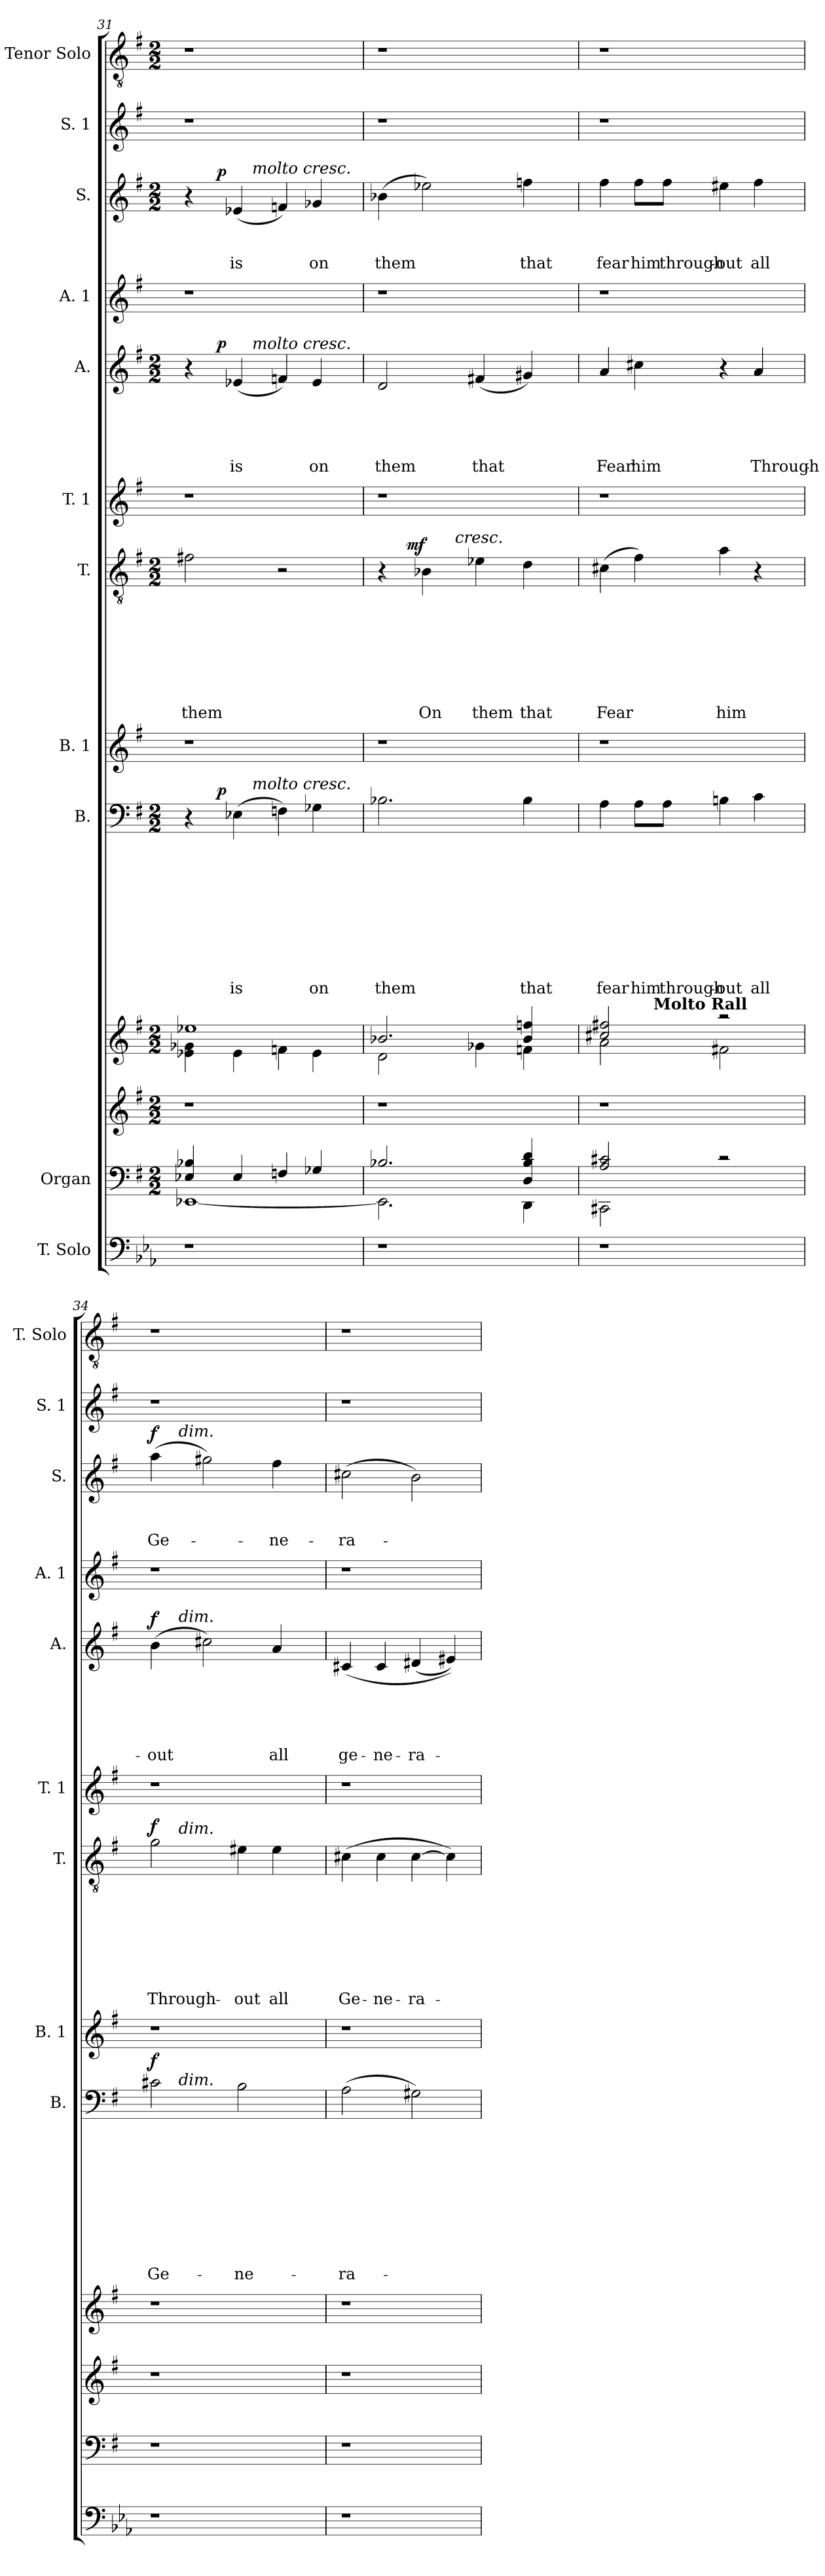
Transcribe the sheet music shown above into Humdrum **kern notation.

**kern	**kern	**kern	**kern	**kern	**text	**text	**text	**text	**text	**text	**text	**text	**text	**text	**dynam	**kern	**kern	**text	**text	**text	**text	**text	**text	**text	**text	**dynam	**kern	**kern	**text	**text	**text	**text	**text	**dynam	**kern	**kern	**text	**text	**text	**dynam	**kern	**kern
*part13	*part12	*part11	*part10	*part9	*part9	*part9	*part9	*part9	*part9	*part9	*part9	*part9	*part9	*part9	*part9	*part8	*part7	*part7	*part7	*part7	*part7	*part7	*part7	*part7	*part7	*part7	*part6	*part5	*part5	*part5	*part5	*part5	*part5	*part5	*part4	*part3	*part3	*part3	*part3	*part3	*part2	*part1
*staff13	*staff12	*staff11	*staff10	*staff9	*staff9	*staff9	*staff9	*staff9	*staff9	*staff9	*staff9	*staff9	*staff9	*staff9	*staff9	*staff8	*staff7	*staff7	*staff7	*staff7	*staff7	*staff7	*staff7	*staff7	*staff7	*staff7	*staff6	*staff5	*staff5	*staff5	*staff5	*staff5	*staff5	*staff5	*staff4	*staff3	*staff3	*staff3	*staff3	*staff3	*staff2	*staff1
*I"T. Solo	*I"Organ	*	*	*I"B.	*	*	*	*	*	*	*	*	*	*	*	*I"B. 1	*I"T.	*	*	*	*	*	*	*	*	*	*I"T. 1	*I"A.	*	*	*	*	*	*	*I"A. 1	*I"S.	*	*	*	*	*I"S. 1	*I"Tenor Solo
*	*	*	*	*I'B.	*	*	*	*	*	*	*	*	*	*	*	*I'B. 1	*I'T.	*	*	*	*	*	*	*	*	*	*I'T. 1	*I'A.	*	*	*	*	*	*	*I'A. 1	*I'S.	*	*	*	*	*I'S. 1	*I'T. Solo
*clefF4	*clefF4	*clefG2	*clefG2	*clefF4	*	*	*	*	*	*	*	*	*	*	*	*clefG2	*clefGv2	*	*	*	*	*	*	*	*	*	*clefG2	*clefG2	*	*	*	*	*	*	*clefG2	*clefG2	*	*	*	*	*clefG2	*clefGv2
*k[b-e-a-]	*k[f#]	*k[f#]	*k[f#]	*k[f#]	*	*	*	*	*	*	*	*	*	*	*	*k[f#]	*k[f#]	*	*	*	*	*	*	*	*	*	*k[f#]	*k[f#]	*	*	*	*	*	*	*k[f#]	*k[f#]	*	*	*	*	*k[f#]	*k[f#]
*E-:	*G:	*G:	*G:	*G:	*	*	*	*	*	*	*	*	*	*	*	*G:	*G:	*	*	*	*	*	*	*	*	*	*G:	*G:	*	*	*	*	*	*	*G:	*G:	*	*	*	*	*G:	*G:
*	*M2/2	*M2/2	*M2/2	*M2/2	*	*	*	*	*	*	*	*	*	*	*	*	*M2/2	*	*	*	*	*	*	*	*	*	*	*M2/2	*	*	*	*	*	*	*	*M2/2	*	*	*	*	*	*M2/2
=31	=31	=31	=31	=31	=31	=31	=31	=31	=31	=31	=31	=31	=31	=31	=31	=31	=31	=31	=31	=31	=31	=31	=31	=31	=31	=31	=31	=31	=31	=31	=31	=31	=31	=31	=31	=31	=31	=31	=31	=31	=31	=31
*	*^	*	*^	*	*	*	*	*	*	*	*	*	*	*	*	*	*	*	*	*	*	*	*	*	*	*	*	*	*	*	*	*	*	*	*	*	*	*	*	*	*	*
!	!	!	!	!	!	!	!	!	!	!	!	!	!	!	!	!	!	!	!	!	!	!	!	!	!	!	!LO:LY:b	!	!	!	!	!	!	!	!	!	!	!	!	!	!	!	!	!
*	*	*	*	*	*	*^	*	*	*	*	*	*	*	*	*	*	*	*	*	*	*	*	*	*	*	*	*	*	*	*^	*	*	*	*	*	*	*	*^	*	*	*	*	*	*
*	*	*	*	*	*	*	*^	*	*	*	*	*	*	*	*	*	*	*	*	*	*	*	*	*	*	*	*	*	*	*	*	*^	*	*	*	*	*	*	*	*	*^	*	*	*	*	*	*
1r	4E-X/ 4B-X/	[<1EE-X	1r	1ee-X	4e-X\ 4g-X\	4r	6ryy	4ryy	.	.	.	.	.	.	.	.	.	.	.	1r	2f#X\	.	.	.	.	.	.	.	them	.	1r	4r	6ryy	4ryy	.	.	.	.	.	.	1r	4r	6ryy	4ryy	.	.	.	.	1r	1r
.	.	.	.	.	.	.	96ryy	.	.	.	.	.	.	.	.	.	.	.	.	.	.	.	.	.	.	.	.	.	.	.	.	.	96ryy	.	.	.	.	.	.	.	.	.	96ryy	.	.	.	.	.	.	.
!	!	!	!	!	!	!	!	!	!	!	!	!	!	!	!	!	!	!	!LO:DY:a	!	!	!	!	!	!	!	!	!	!	!	!	!	!	!	!	!	!	!	!	!LO:DY:a	!	!	!	!	!	!	!	!LO:DY:a	!	!
.	.	.	.	.	.	.	3%2ryy	.	.	.	.	.	.	.	.	.	.	.	p	.	.	.	.	.	.	.	.	.	.	.	.	.	3%2ryy	.	.	.	.	.	.	p	.	.	3%2ryy	.	.	.	.	p	.	.
!	!	!	!	!	!	!	!	!	!	!	!	!	!	!	!	!	!	!LO:LY:b	!	!	!	!	!	!	!	!	!	!	!	!	!	!	!	!	!	!	!	!	!LO:LY:b	!	!	!	!	!	!	!	!LO:LY:b	!	!	!
.	4E-/	.	.	.	4e-\	(>4E-X\	.	16.ryy	.	.	.	.	.	.	.	.	.	is	.	.	.	.	.	.	.	.	.	.	.	.	.	(<4e-X/	.	16.ryy	.	.	.	.	is	.	.	(<4e-X/	.	16.ryy	.	.	is	.	.	.
!	!	!	!	!	!	!	!	!	!	!	!	!	!	!	!	!	!	!	!	!	!	!	!	!	!	!	!	!	!	!	!	!	!	!	!	!	!	!	!	!	!	!	!	!LO:TX:a:i:t=molto cresc.	!	!	!	!	!	!
!	!	!	!	!	!	!	!	!	!	!	!	!	!	!	!	!	!	!	!	!	!	!	!	!	!	!	!	!	!	!	!	!	!	!LO:TX:a:i:t=molto cresc.	!	!	!	!	!	!	!	!	!	!	!	!	!	!	!	!
!	!	!	!	!	!	!	!	!LO:TX:a:i:t=molto cresc.	!	!	!	!	!	!	!	!	!	!	!	!	!	!	!	!	!	!	!	!	!	!	!	!	!	!	!	!	!	!	!	!	!	!	!	!	!	!	!	!	!	!
.	.	.	.	.	.	.	.	2ryy	.	.	.	.	.	.	.	.	.	.	.	.	.	.	.	.	.	.	.	.	.	.	.	.	.	2ryy	.	.	.	.	.	.	.	.	.	2ryy	.	.	.	.	.	.
.	4Fn/	.	.	.	4fn\	4Fn\)	.	.	.	.	.	.	.	.	.	.	.	.	.	.	2r	.	.	.	.	.	.	.	.	.	.	4fn/)	.	.	.	.	.	.	.	.	.	4fn/)	.	.	.	.	.	.	.	.
!	!	!	!	!	!	!	!	!	!	!	!	!	!	!	!	!	!	!LO:LY:b	!	!	!	!	!	!	!	!	!	!	!	!	!	!	!	!	!	!	!	!	!LO:LY:b	!	!	!	!	!	!	!	!LO:LY:b	!	!	!
.	4G-X/	.	.	.	4e-\	4G-X\	.	.	.	.	.	.	.	.	.	.	.	on	.	.	.	.	.	.	.	.	.	.	.	.	.	4e-/	.	.	.	.	.	.	on	.	.	4g-X/	.	.	.	.	on	.	.	.
.	.	.	.	.	.	.	12...ryy	8ryy	.	.	.	.	.	.	.	.	.	.	.	.	.	.	.	.	.	.	.	.	.	.	.	.	12...ryy	8ryy	.	.	.	.	.	.	.	.	12...ryy	8ryy	.	.	.	.	.	.
.	.	.	.	.	.	.	.	32ryy	.	.	.	.	.	.	.	.	.	.	.	.	.	.	.	.	.	.	.	.	.	.	.	.	.	32ryy	.	.	.	.	.	.	.	.	.	32ryy	.	.	.	.	.	.
=32	=32	=32	=32	=32	=32	=32	=32	=32	=32	=32	=32	=32	=32	=32	=32	=32	=32	=32	=32	=32	=32	=32	=32	=32	=32	=32	=32	=32	=32	=32	=32	=32	=32	=32	=32	=32	=32	=32	=32	=32	=32	=32	=32	=32	=32	=32	=32	=32	=32	=32
!	!	!	!	!	!	!	!	!	!	!	!	!	!	!	!	!	!	!LO:LY:b	!	!	!	!	!	!	!	!	!	!	!	!	!	!	!	!	!	!	!	!	!LO:LY:b	!	!	!	!	!	!	!	!LO:LY:b	!	!	!
*	*	*	*	*	*	*	*	*	*	*	*	*	*	*	*	*	*	*	*	*	*^	*	*	*	*	*	*	*	*	*	*	*	*	*	*	*	*	*	*	*	*	*	*	*	*	*	*	*	*	*
*	*	*	*	*	*	*v	*v	*v	*	*	*	*	*	*	*	*	*	*	*	*	*	*^	*	*	*	*	*	*	*	*	*	*	*v	*v	*v	*	*	*	*	*	*	*	*v	*v	*v	*	*	*	*	*	*
1r	2.B-X/	2.EE-\]	1r	2.b-X/	2d\	2.B-X\	.	.	.	.	.	.	.	.	.	them	.	1r	4r	8.ryy	3ryy	.	.	.	.	.	.	.	.	.	1r	2d/	.	.	.	.	them	.	1r	(>4b-X\	.	.	them	.	1r	1r
!	!	!	!	!	!	!	!	!	!	!	!	!	!	!	!	!	!	!	!	!	!	!	!	!	!	!	!	!	!	!LO:DY:a	!	!	!	!	!	!	!	!	!	!	!	!	!	!	!	!
.	.	.	.	.	.	.	.	.	.	.	.	.	.	.	.	.	.	.	.	2ryy	.	.	.	.	.	.	.	.	.	mf	.	.	.	.	.	.	.	.	.	.	.	.	.	.	.	.
!	!	!	!	!	!	!	!	!	!	!	!	!	!	!	!	!	!	!	!	!	!	!	!	!	!	!	!	!	!LO:LY:b	!	!	!	!	!	!	!	!	!	!	!	!	!	!	!	!	!
.	.	.	.	.	.	.	.	.	.	.	.	.	.	.	.	.	.	.	4B-X\	.	.	.	.	.	.	.	.	.	On	.	.	.	.	.	.	.	.	.	.	2ee-X\)	.	.	.	.	.	.
.	.	.	.	.	.	.	.	.	.	.	.	.	.	.	.	.	.	.	.	.	24.ryy	.	.	.	.	.	.	.	.	.	.	.	.	.	.	.	.	.	.	.	.	.	.	.	.	.
!	!	!	!	!	!	!	!	!	!	!	!	!	!	!	!	!	!	!	!	!	!LO:TX:a:i:t=cresc.	!	!	!	!	!	!	!	!	!	!	!	!	!	!	!	!	!	!	!	!	!	!	!	!	!
.	.	.	.	.	.	.	.	.	.	.	.	.	.	.	.	.	.	.	.	.	3ryy	.	.	.	.	.	.	.	.	.	.	.	.	.	.	.	.	.	.	.	.	.	.	.	.	.
!	!	!	!	!	!	!	!	!	!	!	!	!	!	!	!	!	!	!	!	!	!	!	!	!	!	!	!	!	!LO:LY:b	!	!	!	!	!	!	!	!LO:LY:b	!	!	!	!	!	!	!	!	!
.	.	.	.	.	4g-X\	.	.	.	.	.	.	.	.	.	.	.	.	.	4e-X\	.	.	.	.	.	.	.	.	.	them	.	.	(<4f#X/	.	.	.	.	that	.	.	.	.	.	.	.	.	.
.	.	.	.	.	.	.	.	.	.	.	.	.	.	.	.	.	.	.	.	4ryy	.	.	.	.	.	.	.	.	.	.	.	.	.	.	.	.	.	.	.	.	.	.	.	.	.	.
.	.	.	.	.	.	.	.	.	.	.	.	.	.	.	.	.	.	.	.	.	6ryy	.	.	.	.	.	.	.	.	.	.	.	.	.	.	.	.	.	.	.	.	.	.	.	.	.
!	!	!	!	!	!	!	!	!	!	!	!	!	!	!	!	!LO:LY:b	!	!	!	!	!	!	!	!	!	!	!	!	!LO:LY:b	!	!	!	!	!	!	!	!	!	!	!	!	!	!LO:LY:b	!	!	!
.	4D/ 4B-/ 4d/	4DD\	.	4b-/ 4ffn/	4fn\	4B-\	.	.	.	.	.	.	.	.	.	that	.	.	4d\	.	.	.	.	.	.	.	.	.	that	.	.	4g#X/)	.	.	.	.	.	.	.	4ffn\	.	.	that	.	.	.
.	.	.	.	.	.	.	.	.	.	.	.	.	.	.	.	.	.	.	.	.	12ryy	.	.	.	.	.	.	.	.	.	.	.	.	.	.	.	.	.	.	.	.	.	.	.	.	.
.	.	.	.	.	.	.	.	.	.	.	.	.	.	.	.	.	.	.	.	16ryy	.	.	.	.	.	.	.	.	.	.	.	.	.	.	.	.	.	.	.	.	.	.	.	.	.	.
.	.	.	.	.	.	.	.	.	.	.	.	.	.	.	.	.	.	.	.	.	48ryy	.	.	.	.	.	.	.	.	.	.	.	.	.	.	.	.	.	.	.	.	.	.	.	.	.
!!LO:PB:g=z
=33	=33	=33	=33	=33	=33	=33	=33	=33	=33	=33	=33	=33	=33	=33	=33	=33	=33	=33	=33	=33	=33	=33	=33	=33	=33	=33	=33	=33	=33	=33	=33	=33	=33	=33	=33	=33	=33	=33	=33	=33	=33	=33	=33	=33	=33	=33
!	!	!	!	!	!	!	!	!	!	!	!	!	!	!	!	!LO:LY:b	!	!	!	!	!	!	!	!	!	!	!	!	!LO:LY:b	!	!	!	!	!	!	!	!LO:LY:b	!	!	!	!	!	!LO:LY:b	!	!	!
*	*	*	*	*	*^	*	*	*	*	*	*	*	*	*	*	*	*	*	*v	*v	*v	*	*	*	*	*	*	*	*	*	*	*	*	*	*	*	*	*	*	*	*	*	*	*	*	*
1r	2A/ 2c#X/	2CC#X\	1r	2cc#X/ 2ff#X/	2a\	4ryy	4A\	.	.	.	.	.	.	.	.	.	fear	.	1r	(>4c#X\	.	.	.	.	.	.	.	Fear	.	1r	4a/	.	.	.	.	Fear	.	1r	4ff#i\	.	.	fear	.	1r	1r
!	!	!	!	!	!	!	!	!	!	!	!	!	!	!	!	!	!LO:LY:b	!	!	!	!	!	!	!	!	!	!	!	!	!	!	!	!	!	!	!LO:LY:b	!	!	!	!	!	!LO:LY:b	!	!	!
.	.	.	.	.	.	16.ryy	8A\L	.	.	.	.	.	.	.	.	.	him	.	.	4f#\)	.	.	.	.	.	.	.	.	.	.	4cc#X\	.	.	.	.	him	.	.	8ff#\L	.	.	him	.	.	.
!	!	!	!	!	!	!LO:TX:a:B:t=Molto Rall	!	!	!	!	!	!	!	!	!	!	!	!	!	!	!	!	!	!	!	!	!	!	!	!	!	!	!	!	!	!	!	!	!	!	!	!	!	!	!
.	.	.	.	.	.	2ryy	.	.	.	.	.	.	.	.	.	.	.	.	.	.	.	.	.	.	.	.	.	.	.	.	.	.	.	.	.	.	.	.	.	.	.	.	.	.	.
!	!	!	!	!	!	!	!	!	!	!	!	!	!	!	!	!	!LO:LY:b	!	!	!	!	!	!	!	!	!	!	!	!	!	!	!	!	!	!	!	!	!	!	!	!	!LO:LY:b	!	!	!
.	.	.	.	.	.	.	8A\J	.	.	.	.	.	.	.	.	.	through-	.	.	.	.	.	.	.	.	.	.	.	.	.	.	.	.	.	.	.	.	.	8ff#\J	.	.	through-	.	.	.
!	!	!	!	!	!	!	!	!	!	!	!	!	!	!	!	!	!LO:LY:b:rj	!	!	!	!	!	!	!	!	!	!	!LO:LY:b	!	!	!	!	!	!	!	!	!	!	!	!	!	!LO:LY:b:rj	!	!	!
.	2rc	2ryy	.	2raa	2f#X\	.	4Bn\	.	.	.	.	.	.	.	.	.	-out	.	.	4a\	.	.	.	.	.	.	.	him	.	.	4r	.	.	.	.	.	.	.	4ee#X\	.	.	-out	.	.	.
!	!	!	!	!	!	!	!	!	!	!	!	!	!	!	!	!	!LO:LY:b	!	!	!	!	!	!	!	!	!	!	!	!	!	!	!	!	!	!	!LO:LY:b	!	!	!	!	!	!LO:LY:b	!	!	!
.	.	.	.	.	.	.	4c\	.	.	.	.	.	.	.	.	.	all	.	.	4r	.	.	.	.	.	.	.	.	.	.	4a/	.	.	.	.	Through-	.	.	4ff#\	.	.	all	.	.	.
.	.	.	.	.	.	8ryy	.	.	.	.	.	.	.	.	.	.	.	.	.	.	.	.	.	.	.	.	.	.	.	.	.	.	.	.	.	.	.	.	.	.	.	.	.	.	.
.	.	.	.	.	.	32ryy	.	.	.	.	.	.	.	.	.	.	.	.	.	.	.	.	.	.	.	.	.	.	.	.	.	.	.	.	.	.	.	.	.	.	.	.	.	.	.
=34	=34	=34	=34	=34	=34	=34	=34	=34	=34	=34	=34	=34	=34	=34	=34	=34	=34	=34	=34	=34	=34	=34	=34	=34	=34	=34	=34	=34	=34	=34	=34	=34	=34	=34	=34	=34	=34	=34	=34	=34	=34	=34	=34	=34	=34
!	!	!	!	!	!	!	!	!	!	!	!	!	!	!	!	!	!LO:LY:b	!LO:DY:a	!	!	!	!	!	!	!	!	!	!LO:LY:b	!LO:DY:a	!	!	!	!	!	!	!LO:LY:b	!LO:DY:a	!	!	!	!	!LO:LY:b	!LO:DY:a	!	!
*	*v	*v	*	*v	*v	*v	*^	*	*	*	*	*	*	*	*	*	*	*	*	*^	*	*	*	*	*	*	*	*	*	*	*^	*	*	*	*	*	*	*	*^	*	*	*	*	*	*
1r	1r	1r	1r	2c#X\	12ryy	.	.	.	.	.	.	.	.	.	Ge-	f	1r	2g\	12ryy	.	.	.	.	.	.	.	Through-	f	1r	(>4b\	12ryy	.	.	.	.	-out	f	1r	(>4aa\	12ryy	.	.	Ge-	f	1r	1r
.	.	.	.	.	48.ryy	.	.	.	.	.	.	.	.	.	.	.	.	.	48.ryy	.	.	.	.	.	.	.	.	.	.	.	48.ryy	.	.	.	.	.	.	.	.	48.ryy	.	.	.	.	.	.
!	!	!	!	!	!	!	!	!	!	!	!	!	!	!	!	!	!	!	!	!	!	!	!	!	!	!	!	!	!	!	!	!	!	!	!	!	!	!	!	!LO:TX:a:i:t=dim.	!	!	!	!	!	!
!	!	!	!	!	!	!	!	!	!	!	!	!	!	!	!	!	!	!	!	!	!	!	!	!	!	!	!	!	!	!	!LO:TX:a:i:t=dim.	!	!	!	!	!	!	!	!	!	!	!	!	!	!	!
!	!	!	!	!	!	!	!	!	!	!	!	!	!	!	!	!	!	!	!LO:TX:a:i:t=dim.	!	!	!	!	!	!	!	!	!	!	!	!	!	!	!	!	!	!	!	!	!	!	!	!	!	!	!
!	!	!	!	!	!LO:TX:a:i:t=dim.	!	!	!	!	!	!	!	!	!	!	!	!	!	!	!	!	!	!	!	!	!	!	!	!	!	!	!	!	!	!	!	!	!	!	!	!	!	!	!	!	!
.	.	.	.	.	3%2ryy	.	.	.	.	.	.	.	.	.	.	.	.	.	3%2ryy	.	.	.	.	.	.	.	.	.	.	.	3%2ryy	.	.	.	.	.	.	.	.	3%2ryy	.	.	.	.	.	.
.	.	.	.	.	.	.	.	.	.	.	.	.	.	.	.	.	.	.	.	.	.	.	.	.	.	.	.	.	.	2cc#X\)	.	.	.	.	.	.	.	.	2gg#X\)	.	.	.	.	.	.	.
!	!	!	!	!	!	!	!	!	!	!	!	!	!	!	!LO:LY:b	!	!	!	!	!	!	!	!	!	!	!	!LO:LY:b:rj	!	!	!	!	!	!	!	!	!	!	!	!	!	!	!	!	!	!	!
.	.	.	.	2B\	.	.	.	.	.	.	.	.	.	.	-ne-	.	.	4e#X\	.	.	.	.	.	.	.	.	-out	.	.	.	.	.	.	.	.	.	.	.	.	.	.	.	.	.	.	.
!	!	!	!	!	!	!	!	!	!	!	!	!	!	!	!	!	!	!	!	!	!	!	!	!	!	!	!LO:LY:b	!	!	!	!	!	!	!	!	!LO:LY:b	!	!	!	!	!	!	!LO:LY:b	!	!	!
.	.	.	.	.	.	.	.	.	.	.	.	.	.	.	.	.	.	4e#\	.	.	.	.	.	.	.	.	all	.	.	4a/	.	.	.	.	.	all	.	.	4ff#\	.	.	.	-ne-	.	.	.
.	.	.	.	.	6ryy	.	.	.	.	.	.	.	.	.	.	.	.	.	6ryy	.	.	.	.	.	.	.	.	.	.	.	6ryy	.	.	.	.	.	.	.	.	6ryy	.	.	.	.	.	.
.	.	.	.	.	24ryy	.	.	.	.	.	.	.	.	.	.	.	.	.	24ryy	.	.	.	.	.	.	.	.	.	.	.	24ryy	.	.	.	.	.	.	.	.	24ryy	.	.	.	.	.	.
.	.	.	.	.	96ryy	.	.	.	.	.	.	.	.	.	.	.	.	.	96ryy	.	.	.	.	.	.	.	.	.	.	.	96ryy	.	.	.	.	.	.	.	.	96ryy	.	.	.	.	.	.
=35	=35	=35	=35	=35	=35	=35	=35	=35	=35	=35	=35	=35	=35	=35	=35	=35	=35	=35	=35	=35	=35	=35	=35	=35	=35	=35	=35	=35	=35	=35	=35	=35	=35	=35	=35	=35	=35	=35	=35	=35	=35	=35	=35	=35	=35	=35
!	!	!	!	!	!	!	!	!	!	!	!	!	!	!	!LO:LY:b	!	!	!	!	!	!	!	!	!	!	!	!LO:LY:b	!	!	!	!	!	!	!	!	!LO:LY:b	!	!	!	!	!	!	!LO:LY:b	!	!	!
*	*	*	*	*v	*v	*	*	*	*	*	*	*	*	*	*	*	*	*v	*v	*	*	*	*	*	*	*	*	*	*	*v	*v	*	*	*	*	*	*	*	*v	*v	*	*	*	*	*	*
1r	1r	1r	1r	(>2A\	.	.	.	.	.	.	.	.	.	-ra-	.	1r	(>4c#X\	.	.	.	.	.	.	.	Ge-	.	1r	(<4c#X/	.	.	.	.	ge-	.	1r	(>2cc#X\	.	.	-ra-	.	1r	1r
!	!	!	!	!	!	!	!	!	!	!	!	!	!	!	!	!	!	!	!	!	!	!	!	!	!LO:LY:b:rj	!	!	!	!	!	!	!	!LO:LY:b	!	!	!	!	!	!	!	!	!
.	.	.	.	.	.	.	.	.	.	.	.	.	.	.	.	.	4c#\	.	.	.	.	.	.	.	-ne-	.	.	4c#/	.	.	.	.	-ne-	.	.	.	.	.	.	.	.	.
!	!	!	!	!	!	!	!	!	!	!	!	!	!	!	!	!	!	!	!	!	!	!	!	!	!LO:LY:b	!	!	!	!	!	!	!	!LO:LY:b	!	!	!	!	!	!	!	!	!
.	.	.	.	2G#X\)	.	.	.	.	.	.	.	.	.	.	.	.	[>4c#\	.	.	.	.	.	.	.	-ra-	.	.	(<4d#X/	.	.	.	.	-ra-	.	.	2b\)	.	.	.	.	.	.
.	.	.	.	.	.	.	.	.	.	.	.	.	.	.	.	.	4c#\])	.	.	.	.	.	.	.	.	.	.	4e#X/))	.	.	.	.	.	.	.	.	.	.	.	.	.	.
=	=	=	=	=	=	=	=	=	=	=	=	=	=	=	=	=	=	=	=	=	=	=	=	=	=	=	=	=	=	=	=	=	=	=	=	=	=	=	=	=	=	=
*-	*-	*-	*-	*-	*-	*-	*-	*-	*-	*-	*-	*-	*-	*-	*-	*-	*-	*-	*-	*-	*-	*-	*-	*-	*-	*-	*-	*-	*-	*-	*-	*-	*-	*-	*-	*-	*-	*-	*-	*-	*-	*-
